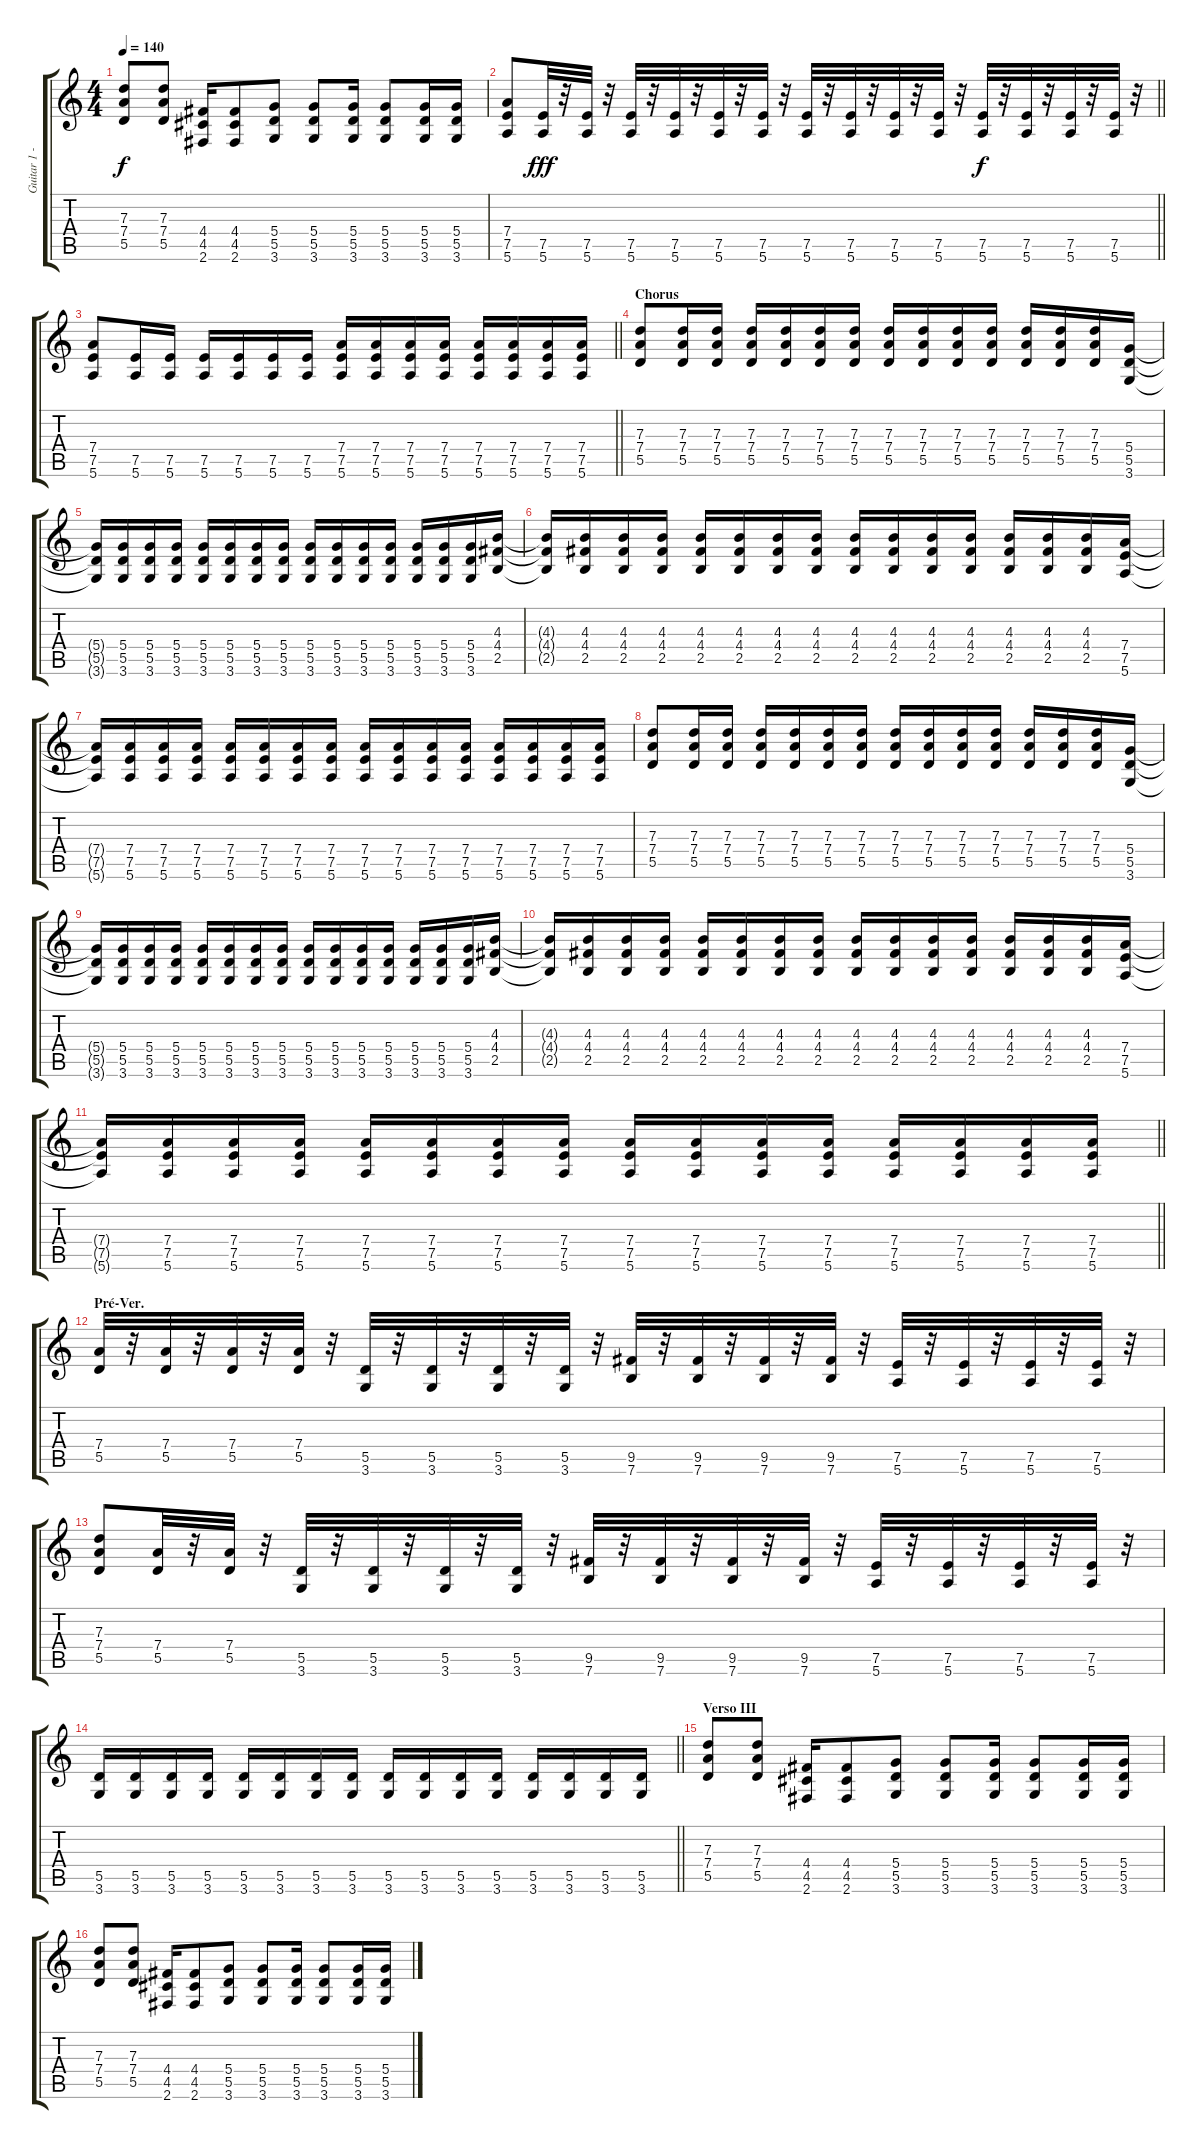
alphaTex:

\track ("Guitar 1 - Mathias" "Guitar 1 -") {instrument distortionguitar}
\staff {score tabs}
\tuning (E4 B3 G3 D3 A2 E2) {hide}
\ts (4 4)
\tempo 140
\clef g2
\ks c
(7.3 7.4 5.5).8{dy f} (7.3 7.4 5.5).8 (4.4 4.5 2.6).16 (4.4 4.5 2.6).8 (5.4 5.5 3.6).8 (5.4 5.5 3.6).8 (5.4 5.5 3.6).16 (5.4 5.5 3.6).8 (5.4 5.5 3.6).16 (5.4 5.5 3.6).16 |
\barLineRight lightlight
(7.4 7.5 5.6).8 (7.5 5.6).32{dy fff} r.32 (7.5 5.6).32 r.32 (7.5 5.6).32 r.32 (7.5 5.6).32 r.32 (7.5 5.6).32 r.32 (7.5 5.6).32 r.32 (7.5 5.6).32 r.32 (7.5 5.6).32 r.32 (7.5 5.6).32 r.32 (7.5 5.6).32 r.32 (7.5 5.6).32{dy f} r.32 (7.5 5.6).32 r.32 (7.5 5.6).32 r.32 (7.5 5.6).32 r.32 |
\barLineRight lightlight
(7.4 7.5 5.6).8 (7.5 5.6).16 (7.5 5.6).16 (7.5 5.6).16 (7.5 5.6).16 (7.5 5.6).16 (7.5 5.6).16 (7.4 7.5 5.6).16 (7.4 7.5 5.6).16 (7.4 7.5 5.6).16 (7.4 7.5 5.6).16 (7.4 7.5 5.6).16 (7.4 7.5 5.6).16 (7.4 7.5 5.6).16 (7.4 7.5 5.6).16 |
\section ("" "Chorus")
(7.3 7.4 5.5).8 (7.3 7.4 5.5).16 (7.3 7.4 5.5).16 (7.3 7.4 5.5).16 (7.3 7.4 5.5).16 (7.3 7.4 5.5).16 (7.3 7.4 5.5).16 (7.3 7.4 5.5).16 (7.3 7.4 5.5).16 (7.3 7.4 5.5).16 (7.3 7.4 5.5).16 (7.3 7.4 5.5).16 (7.3 7.4 5.5).16 (7.3 7.4 5.5).16 (5.4 5.5 3.6).16 |
(5.4{t} 5.5{t} 3.6{t}).16 (5.4 5.5 3.6).16 (5.4 5.5 3.6).16 (5.4 5.5 3.6).16 (5.4 5.5 3.6).16 (5.4 5.5 3.6).16 (5.4 5.5 3.6).16 (5.4 5.5 3.6).16 (5.4 5.5 3.6).16 (5.4 5.5 3.6).16 (5.4 5.5 3.6).16 (5.4 5.5 3.6).16 (5.4 5.5 3.6).16 (5.4 5.5 3.6).16 (5.4 5.5 3.6).16 (4.3 4.4 2.5).16 |
(4.3{t} 4.4{t} 2.5{t}).16 (4.3 4.4 2.5).16 (4.3 4.4 2.5).16 (4.3 4.4 2.5).16 (4.3 4.4 2.5).16 (4.3 4.4 2.5).16 (4.3 4.4 2.5).16 (4.3 4.4 2.5).16 (4.3 4.4 2.5).16 (4.3 4.4 2.5).16 (4.3 4.4 2.5).16 (4.3 4.4 2.5).16 (4.3 4.4 2.5).16 (4.3 4.4 2.5).16 (4.3 4.4 2.5).16 (7.4 7.5 5.6).16 |
(7.4{t} 7.5{t} 5.6{t}).16 (7.4 7.5 5.6).16 (7.4 7.5 5.6).16 (7.4 7.5 5.6).16 (7.4 7.5 5.6).16 (7.4 7.5 5.6).16 (7.4 7.5 5.6).16 (7.4 7.5 5.6).16 (7.4 7.5 5.6).16 (7.4 7.5 5.6).16 (7.4 7.5 5.6).16 (7.4 7.5 5.6).16 (7.4 7.5 5.6).16 (7.4 7.5 5.6).16 (7.4 7.5 5.6).16 (7.4 7.5 5.6).16 |
(7.3 7.4 5.5).8 (7.3 7.4 5.5).16 (7.3 7.4 5.5).16 (7.3 7.4 5.5).16 (7.3 7.4 5.5).16 (7.3 7.4 5.5).16 (7.3 7.4 5.5).16 (7.3 7.4 5.5).16 (7.3 7.4 5.5).16 (7.3 7.4 5.5).16 (7.3 7.4 5.5).16 (7.3 7.4 5.5).16 (7.3 7.4 5.5).16 (7.3 7.4 5.5).16 (5.4 5.5 3.6).16 |
(5.4{t} 5.5{t} 3.6{t}).16 (5.4 5.5 3.6).16 (5.4 5.5 3.6).16 (5.4 5.5 3.6).16 (5.4 5.5 3.6).16 (5.4 5.5 3.6).16 (5.4 5.5 3.6).16 (5.4 5.5 3.6).16 (5.4 5.5 3.6).16 (5.4 5.5 3.6).16 (5.4 5.5 3.6).16 (5.4 5.5 3.6).16 (5.4 5.5 3.6).16 (5.4 5.5 3.6).16 (5.4 5.5 3.6).16 (4.3 4.4 2.5).16 |
(4.3{t} 4.4{t} 2.5{t}).16 (4.3 4.4 2.5).16 (4.3 4.4 2.5).16 (4.3 4.4 2.5).16 (4.3 4.4 2.5).16 (4.3 4.4 2.5).16 (4.3 4.4 2.5).16 (4.3 4.4 2.5).16 (4.3 4.4 2.5).16 (4.3 4.4 2.5).16 (4.3 4.4 2.5).16 (4.3 4.4 2.5).16 (4.3 4.4 2.5).16 (4.3 4.4 2.5).16 (4.3 4.4 2.5).16 (7.4 7.5 5.6).16 |
\barLineRight lightlight
(7.4{t} 7.5{t} 5.6{t}).16 (7.4 7.5 5.6).16 (7.4 7.5 5.6).16 (7.4 7.5 5.6).16 (7.4 7.5 5.6).16 (7.4 7.5 5.6).16 (7.4 7.5 5.6).16 (7.4 7.5 5.6).16 (7.4 7.5 5.6).16 (7.4 7.5 5.6).16 (7.4 7.5 5.6).16 (7.4 7.5 5.6).16 (7.4 7.5 5.6).16 (7.4 7.5 5.6).16 (7.4 7.5 5.6).16 (7.4 7.5 5.6).16 |
\section ("" "Pré-Ver.")
(7.4 5.5).32 r.32 (7.4 5.5).32 r.32 (7.4 5.5).32 r.32 (7.4 5.5).32 r.32 (5.5 3.6).32 r.32 (5.5 3.6).32 r.32 (5.5 3.6).32 r.32 (5.5 3.6).32 r.32 (9.5 7.6).32 r.32 (9.5 7.6).32 r.32 (9.5 7.6).32 r.32 (9.5 7.6).32 r.32 (7.5 5.6).32 r.32 (7.5 5.6).32 r.32 (7.5 5.6).32 r.32 (7.5 5.6).32 r.32 |
(7.3 7.4 5.5).8 (7.4 5.5).32 r.32 (7.4 5.5).32 r.32 (5.5 3.6).32 r.32 (5.5 3.6).32 r.32 (5.5 3.6).32 r.32 (5.5 3.6).32 r.32 (9.5 7.6).32 r.32 (9.5 7.6).32 r.32 (9.5 7.6).32 r.32 (9.5 7.6).32 r.32 (7.5 5.6).32 r.32 (7.5 5.6).32 r.32 (7.5 5.6).32 r.32 (7.5 5.6).32 r.32 |
\barLineRight lightlight
(5.5 3.6).16 (5.5 3.6).16 (5.5 3.6).16 (5.5 3.6).16 (5.5 3.6).16 (5.5 3.6).16 (5.5 3.6).16 (5.5 3.6).16 (5.5 3.6).16 (5.5 3.6).16 (5.5 3.6).16 (5.5 3.6).16 (5.5 3.6).16 (5.5 3.6).16 (5.5 3.6).16 (5.5 3.6).16 |
\section ("" "Verso III")
(7.3 7.4 5.5).8 (7.3 7.4 5.5).8 (4.4 4.5 2.6).16 (4.4 4.5 2.6).8 (5.4 5.5 3.6).8 (5.4 5.5 3.6).8 (5.4 5.5 3.6).16 (5.4 5.5 3.6).8 (5.4 5.5 3.6).16 (5.4 5.5 3.6).16 |
(7.3 7.4 5.5).8 (7.3 7.4 5.5).8 (4.4 4.5 2.6).16 (4.4 4.5 2.6).8 (5.4 5.5 3.6).8 (5.4 5.5 3.6).8 (5.4 5.5 3.6).16 (5.4 5.5 3.6).8 (5.4 5.5 3.6).16 (5.4 5.5 3.6).16
